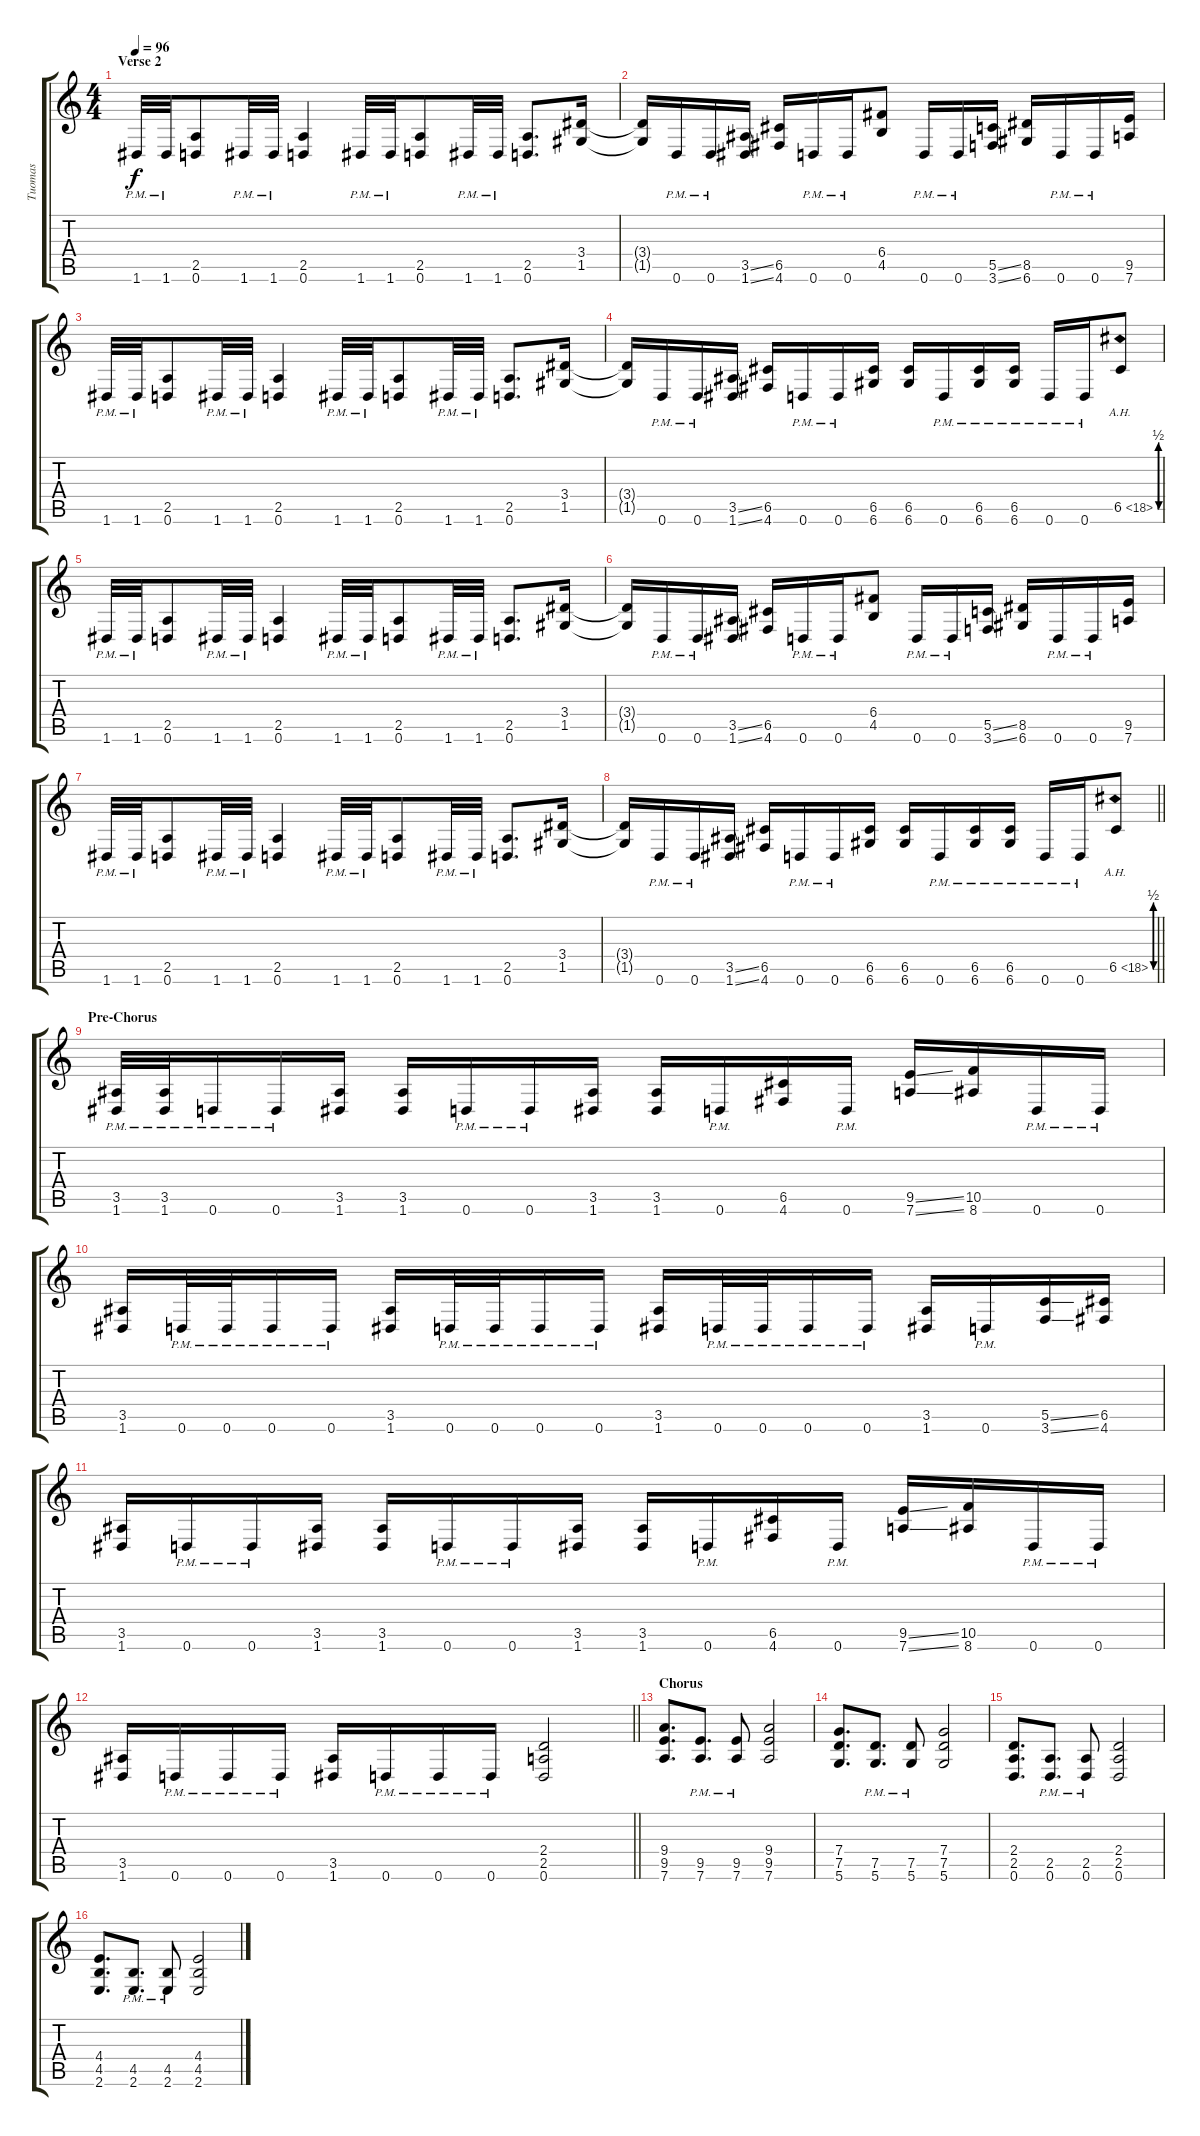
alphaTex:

\track ("Tuomas" "Tuomas") {instrument distortionguitar}
\staff {score tabs}
\tuning (D4 A3 F3 C3 G2 D2) {hide}
\ts (4 4)
\section ("" "Verse 2")
\tempo 96
\clef g2
\ks c
1.6{pm}.32{dy f} 1.6{pm}.32 (2.5 0.6).8 1.6{pm}.32 1.6{pm}.32 (2.5 0.6).4 1.6{pm}.32 1.6{pm}.32 (2.5 0.6).8 1.6{pm}.32 1.6{pm}.32 (2.5 0.6).8{d} (3.4 1.5).16 |
(3.4{t} 1.5{t}).16 0.6{pm}.16 0.6{pm}.16 (3.5{ss} 1.6{ss}).16 (6.5 4.6).16 0.6{pm}.16 0.6{pm}.16 (6.4 4.5).8 0.6{pm}.16 0.6{pm}.16 (5.5{ss} 3.6{ss}).16 (8.5 6.6).16 0.6{pm}.16 0.6{pm}.16 (9.5 7.6).16 |
1.6{pm}.32 1.6{pm}.32 (2.5 0.6).8 1.6{pm}.32 1.6{pm}.32 (2.5 0.6).4 1.6{pm}.32 1.6{pm}.32 (2.5 0.6).8 1.6{pm}.32 1.6{pm}.32 (2.5 0.6).8{d} (3.4 1.5).16 |
(3.4{t} 1.5{t}).16 0.6{pm}.16 0.6{pm}.16 (3.5{ss} 1.6{ss}).16 (6.5 4.6).16 0.6{pm}.16 0.6{pm}.16 (6.5 6.6).16 (6.5 6.6).16 0.6{pm}.16 (6.5{pm} 6.6{pm}).16 (6.5{pm} 6.6{pm}).16 0.6{pm}.16 0.6{pm}.16 6.5{be (custom 0 0 20 2 38 2 45 0 60 0) ah 12}.8 |
1.6{pm}.32 1.6{pm}.32 (2.5 0.6).8 1.6{pm}.32 1.6{pm}.32 (2.5 0.6).4 1.6{pm}.32 1.6{pm}.32 (2.5 0.6).8 1.6{pm}.32 1.6{pm}.32 (2.5 0.6).8{d} (3.4 1.5).16 |
(3.4{t} 1.5{t}).16 0.6{pm}.16 0.6{pm}.16 (3.5{ss} 1.6{ss}).16 (6.5 4.6).16 0.6{pm}.16 0.6{pm}.16 (6.4 4.5).8 0.6{pm}.16 0.6{pm}.16 (5.5{ss} 3.6{ss}).16 (8.5 6.6).16 0.6{pm}.16 0.6{pm}.16 (9.5 7.6).16 |
1.6{pm}.32 1.6{pm}.32 (2.5 0.6).8 1.6{pm}.32 1.6{pm}.32 (2.5 0.6).4 1.6{pm}.32 1.6{pm}.32 (2.5 0.6).8 1.6{pm}.32 1.6{pm}.32 (2.5 0.6).8{d} (3.4 1.5).16 |
\barLineRight lightlight
(3.4{t} 1.5{t}).16 0.6{pm}.16 0.6{pm}.16 (3.5{ss} 1.6{ss}).16 (6.5 4.6).16 0.6{pm}.16 0.6{pm}.16 (6.5 6.6).16 (6.5 6.6).16 0.6{pm}.16 (6.5{pm} 6.6{pm}).16 (6.5{pm} 6.6{pm}).16 0.6{pm}.16 0.6{pm}.16 6.5{be (custom 0 0 20 2 40 2 46 0 60 0) ah 12}.8 |
\section ("" "Pre-Chorus")
(3.5{pm} 1.6{pm}).32 (3.5{pm} 1.6{pm}).32 0.6{pm}.16 0.6{pm}.16 (3.5 1.6).16 (3.5 1.6).16 0.6{pm}.16 0.6{pm}.16 (3.5 1.6).16 (3.5 1.6).16 0.6{pm}.16 (6.5 4.6).16 0.6{pm}.16 (9.5{ss} 7.6{ss}).16 (10.5 8.6).16 0.6{pm}.16 0.6{pm}.16 |
(3.5 1.6).16 0.6{pm}.32 0.6{pm}.32 0.6{pm}.16 0.6{pm}.16 (3.5 1.6).16 0.6{pm}.32 0.6{pm}.32 0.6{pm}.16 0.6{pm}.16 (3.5 1.6).16 0.6{pm}.32 0.6{pm}.32 0.6{pm}.16 0.6{pm}.16 (3.5 1.6).16 0.6{pm}.16 (5.5{ss} 3.6{ss}).16 (6.5 4.6).16 |
(3.5 1.6).16 0.6{pm}.16 0.6{pm}.16 (3.5 1.6).16 (3.5 1.6).16 0.6{pm}.16 0.6{pm}.16 (3.5 1.6).16 (3.5 1.6).16 0.6{pm}.16 (6.5 4.6).16 0.6{pm}.16 (9.5{ss} 7.6{ss}).16 (10.5 8.6).16 0.6{pm}.16 0.6{pm}.16 |
\barLineRight lightlight
(3.5 1.6).16 0.6{pm}.16 0.6{pm}.16 0.6{pm}.16 (3.5 1.6).16 0.6{pm}.16 0.6{pm}.16 0.6{pm}.16 (2.4 2.5 0.6).2 |
\section ("" "Chorus")
(9.4 9.5 7.6).8{d} (9.5{pm} 7.6{pm}).8{d} (9.5{pm} 7.6{pm}).8 (9.4 9.5 7.6).2 |
(7.4 7.5 5.6).8{d} (7.5{pm} 5.6{pm}).8{d} (7.5{pm} 5.6{pm}).8 (7.4 7.5 5.6).2 |
(2.4 2.5 0.6).8{d} (2.5{pm} 0.6{pm}).8{d} (2.5{pm} 0.6{pm}).8 (2.4 2.5 0.6).2 |
(4.4 4.5 2.6).8{d} (4.5{pm} 2.6{pm}).8{d} (4.5{pm} 2.6{pm}).8 (4.4 4.5 2.6).2
